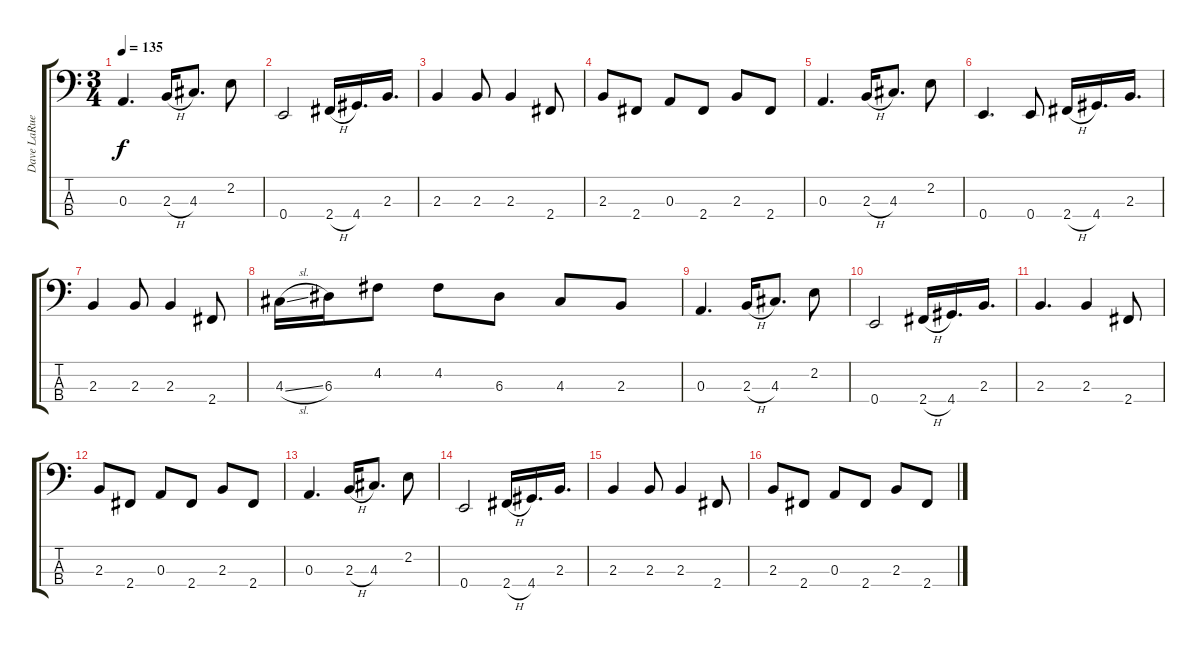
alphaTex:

\track ("Dave LaRue" "Dave LaRue") {instrument electricbasspick}
\staff {score tabs}
\tuning (G2 D2 A1 E1) {hide}
\ts (3 4)
\tempo 135
\clef f4
\ks c
0.3.4{d dy f} 2.3{h}.16 4.3.8{d} 2.2.8 |
0.4.2 2.4{h}.16 4.4.16{d} 2.3.16{d} |
2.3.4 2.3.8 2.3.4 2.4.8 |
2.3.8 2.4.8 0.3.8 2.4.8 2.3.8 2.4.8 |
0.3.4{d} 2.3{h}.16 4.3.8{d} 2.2.8 |
0.4.4{d} 0.4.8 2.4{h}.16 4.4.16{d} 2.3.16{d} |
2.3.4 2.3.8 2.3.4 2.4.8 |
4.3{sl}.16 6.3.16 4.2.8 4.2.8 6.3.8 4.3.8 2.3.8 |
0.3.4{d} 2.3{h}.16 4.3.8{d} 2.2.8 |
0.4.2 2.4{h}.16 4.4.16{d} 2.3.16{d} |
2.3.4{d} 2.3.4 2.4.8 |
2.3.8 2.4.8 0.3.8 2.4.8 2.3.8 2.4.8 |
0.3.4{d} 2.3{h}.16 4.3.8{d} 2.2.8 |
0.4.2 2.4{h}.16 4.4.16{d} 2.3.16{d} |
2.3.4 2.3.8 2.3.4 2.4.8 |
2.3.8 2.4.8 0.3.8 2.4.8 2.3.8 2.4.8
